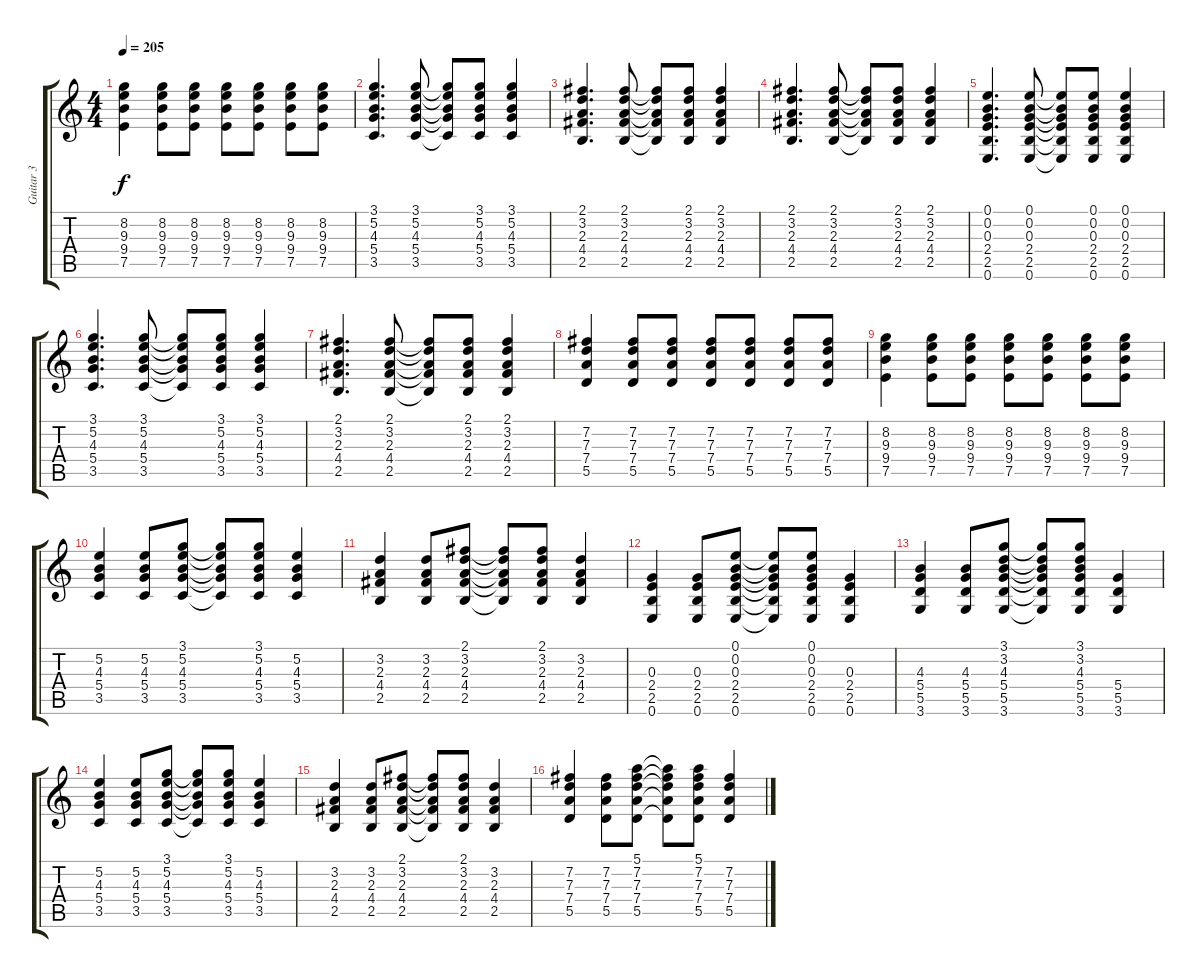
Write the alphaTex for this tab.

\track ("Guitar 3" "Guitar 3") {instrument distortionguitar}
\staff {score tabs}
\tuning (E4 B3 G3 D3 A2 E2) {hide}
\ts (4 4)
\tempo 205
\clef g2
\ks c
(8.2 9.3 9.4 7.5).4{dy f} (8.2 9.3 9.4 7.5).8 (8.2 9.3 9.4 7.5).8 (8.2 9.3 9.4 7.5).8 (8.2 9.3 9.4 7.5).8 (8.2 9.3 9.4 7.5).8 (8.2 9.3 9.4 7.5).8 |
(3.1 5.2 4.3 5.4 3.5).4{d} (3.1 5.2 4.3 5.4 3.5).8 (3.1{t} 5.2{t} 4.3{t} 5.4{t} 3.5{t}).8 (3.1 5.2 4.3 5.4 3.5).8 (3.1 5.2 4.3 5.4 3.5).4 |
(2.1 3.2 2.3 4.4 2.5).4{d} (2.1 3.2 2.3 4.4 2.5).8 (2.1{t} 3.2{t} 2.3{t} 4.4{t} 2.5{t}).8 (2.1 3.2 2.3 4.4 2.5).8 (2.1 3.2 2.3 4.4 2.5).4 |
(2.1 3.2 2.3 4.4 2.5).4{d} (2.1 3.2 2.3 4.4 2.5).8 (2.1{t} 3.2{t} 2.3{t} 4.4{t} 2.5{t}).8 (2.1 3.2 2.3 4.4 2.5).8 (2.1 3.2 2.3 4.4 2.5).4 |
(0.1 0.2 0.3 2.4 2.5 0.6).4{d} (0.1 0.2 0.3 2.4 2.5 0.6).8 (0.1{t} 0.2{t} 0.3{t} 2.4{t} 2.5{t} 0.6{t}).8 (0.1 0.2 0.3 2.4 2.5 0.6).8 (0.1 0.2 0.3 2.4 2.5 0.6).4 |
(3.1 5.2 4.3 5.4 3.5).4{d} (3.1 5.2 4.3 5.4 3.5).8 (3.1{t} 5.2{t} 4.3{t} 5.4{t} 3.5{t}).8 (3.1 5.2 4.3 5.4 3.5).8 (3.1 5.2 4.3 5.4 3.5).4 |
(2.1 3.2 2.3 4.4 2.5).4{d} (2.1 3.2 2.3 4.4 2.5).8 (2.1{t} 3.2{t} 2.3{t} 4.4{t} 2.5{t}).8 (2.1 3.2 2.3 4.4 2.5).8 (2.1 3.2 2.3 4.4 2.5).4 |
(7.2 7.3 7.4 5.5).4 (7.2 7.3 7.4 5.5).8 (7.2 7.3 7.4 5.5).8 (7.2 7.3 7.4 5.5).8 (7.2 7.3 7.4 5.5).8 (7.2 7.3 7.4 5.5).8 (7.2 7.3 7.4 5.5).8 |
(8.2 9.3 9.4 7.5).4 (8.2 9.3 9.4 7.5).8 (8.2 9.3 9.4 7.5).8 (8.2 9.3 9.4 7.5).8 (8.2 9.3 9.4 7.5).8 (8.2 9.3 9.4 7.5).8 (8.2 9.3 9.4 7.5).8 |
(5.2 4.3 5.4 3.5).4 (5.2 4.3 5.4 3.5).8 (3.1 5.2 4.3 5.4 3.5).8 (3.1{t} 5.2{t} 4.3{t} 5.4{t} 3.5{t}).8 (3.1 5.2 4.3 5.4 3.5).8 (5.2 4.3 5.4 3.5).4 |
(3.2 2.3 4.4 2.5).4 (3.2 2.3 4.4 2.5).8 (2.1 3.2 2.3 4.4 2.5).8 (2.1{t} 3.2{t} 2.3{t} 4.4{t} 2.5{t}).8 (2.1 3.2 2.3 4.4 2.5).8 (3.2 2.3 4.4 2.5).4 |
(0.3 2.4 2.5 0.6).4 (0.3 2.4 2.5 0.6).8 (0.1 0.2 0.3 2.4 2.5 0.6).8 (0.1{t} 0.2{t} 0.3{t} 2.4{t} 2.5{t} 0.6{t}).8 (0.1 0.2 0.3 2.4 2.5 0.6).8 (0.3 2.4 2.5 0.6).4 |
(4.3 5.4 5.5 3.6).4 (4.3 5.4 5.5 3.6).8 (3.1 3.2 4.3 5.4 5.5 3.6).8 (3.1{t} 3.2{t} 4.3{t} 5.4{t} 5.5{t} 3.6{t}).8 (3.1 3.2 4.3 5.4 5.5 3.6).8 (5.4 5.5 3.6).4 |
(5.2 4.3 5.4 3.5).4 (5.2 4.3 5.4 3.5).8 (3.1 5.2 4.3 5.4 3.5).8 (3.1{t} 5.2{t} 4.3{t} 5.4{t} 3.5{t}).8 (3.1 5.2 4.3 5.4 3.5).8 (5.2 4.3 5.4 3.5).4 |
(3.2 2.3 4.4 2.5).4 (3.2 2.3 4.4 2.5).8 (2.1 3.2 2.3 4.4 2.5).8 (2.1{t} 3.2{t} 2.3{t} 4.4{t} 2.5{t}).8 (2.1 3.2 2.3 4.4 2.5).8 (3.2 2.3 4.4 2.5).4 |
(7.2 7.3 7.4 5.5).4 (7.2 7.3 7.4 5.5).8 (5.1 7.2 7.3 7.4 5.5).8 (5.1{t} 7.2{t} 7.3{t} 7.4{t} 5.5{t}).8 (5.1 7.2 7.3 7.4 5.5).8 (7.2 7.3 7.4 5.5).4
